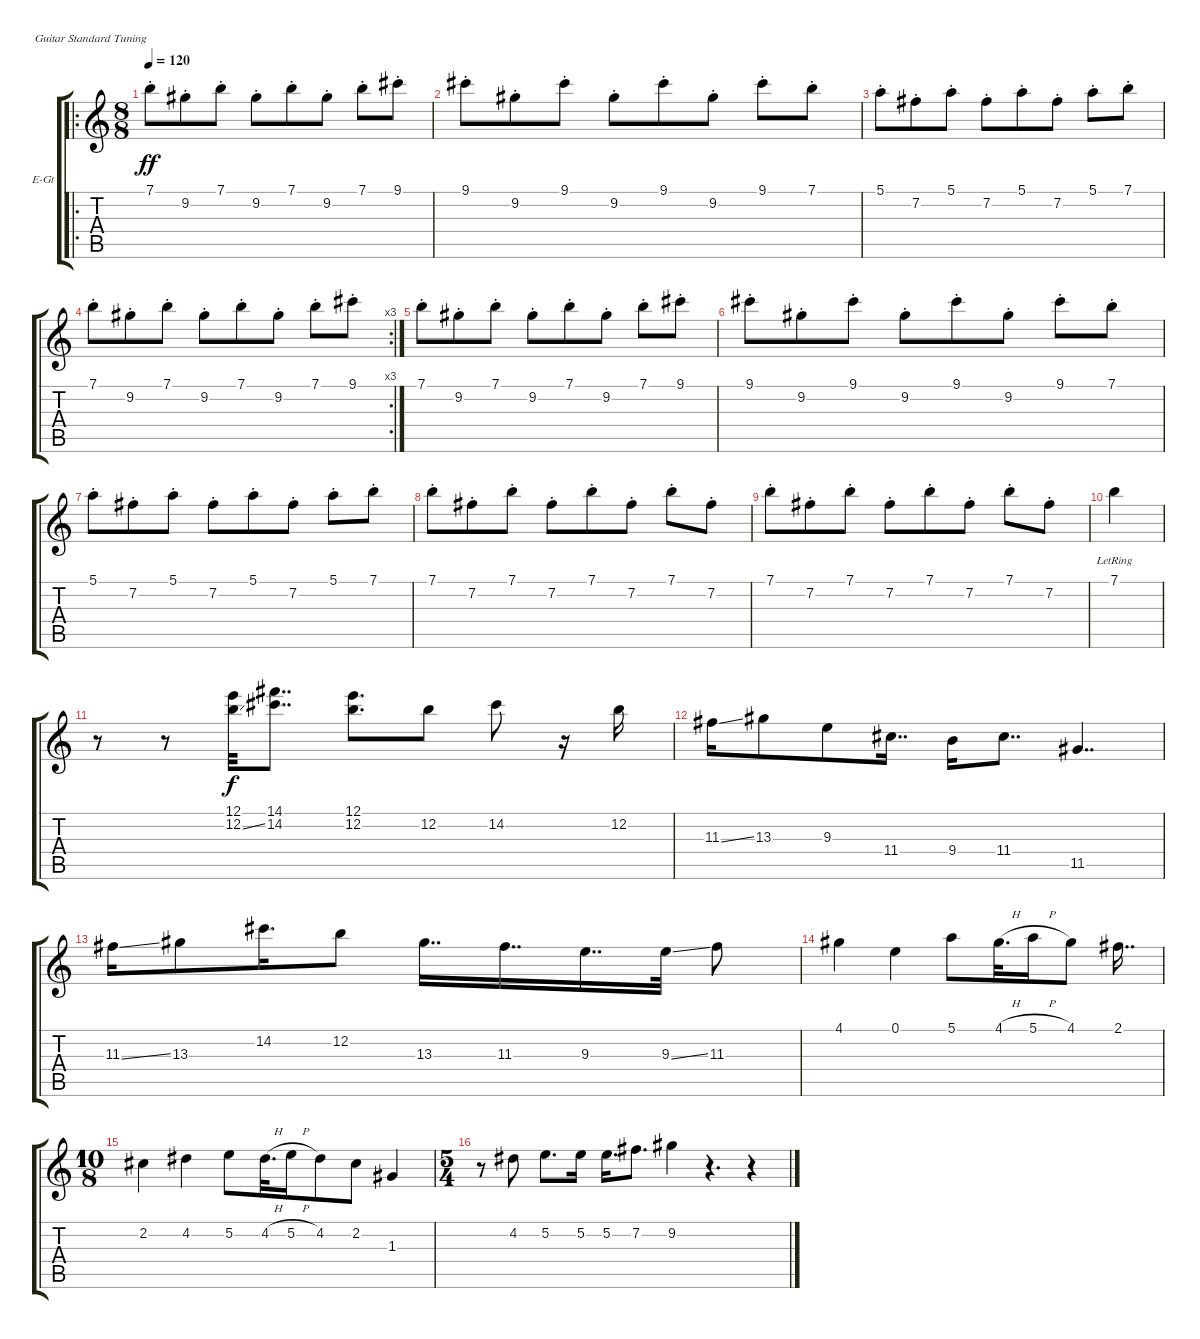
\defaultSystemsLayout 4
\bracketExtendMode groupsimilarinstruments
\firstSystemTrackNameOrientation horizontal
\otherSystemsTrackNameOrientation horizontal
\track ("Electric Guitar" "E-Gt") {instrument acousticguitarsteel}
\staff {score tabs}
\tuning (E4 B3 G3 D3 A2 E2)
\ro
\ts (8 8)
\tempo 120
\clef g2
\ks c
7.1{st}.8{dy ff} 9.2{st}.8 7.1{st}.8 9.2{st}.8 7.1{st}.8 9.2{st}.8 7.1{st}.8 9.1{st}.8 |
9.1{st}.8 9.2{st}.8 9.1{st}.8 9.2{st}.8 9.1{st}.8 9.2{st}.8 9.1{st}.8 7.1{st}.8 |
5.1{st}.8 7.2{st}.8 5.1{st}.8 7.2{st}.8 5.1{st}.8 7.2{st}.8 5.1{st}.8 7.1{st}.8 |
\rc 3
7.1{st}.8 9.2{st}.8 7.1{st}.8 9.2{st}.8 7.1{st}.8 9.2{st}.8 7.1{st}.8 9.1{st}.8 |
7.1{st}.8 9.2{st}.8 7.1{st}.8 9.2{st}.8 7.1{st}.8 9.2{st}.8 7.1{st}.8 9.1{st}.8 |
9.1{st}.8 9.2{st}.8 9.1{st}.8 9.2{st}.8 9.1{st}.8 9.2{st}.8 9.1{st}.8 7.1{st}.8 |
5.1{st}.8 7.2{st}.8 5.1{st}.8 7.2{st}.8 5.1{st}.8 7.2{st}.8 5.1{st}.8 7.1{st}.8 |
7.1{st}.8 7.2{st}.8 7.1{st}.8 7.2{st}.8 7.1{st}.8 7.2{st}.8 7.1{st}.8 7.2{st}.8 |
7.1{st}.8 7.2{st}.8 7.1{st}.8 7.2{st}.8 7.1{st}.8 7.2{st}.8 7.1{st}.8 7.2{st}.8 |
7.1{lr}.4 |
r.8 r.8 (12.2{ss} 12.1).32{dy f} (14.2 14.1).8{dd} (12.1 12.2).8{d} 12.2.8 14.2.8 r.16 12.2.16 |
11.3{ss}.16 13.3.8 9.3.8 11.4.16{dd} 9.4.16 11.4.8{dd} 11.5.4{dd} |
11.3{ss}.16 13.3.8 14.2.16{d} 12.2.8 13.3.16{dd} 11.3.16{dd} 9.3.16{dd} 9.3{ss}.32 11.3.8 |
4.1.4 0.1.4 5.1.8 4.1{h}.32{d} 5.1{h}.16 4.1.8 2.1.16{dd} |
\ts (10 8)
2.2.4 4.2.4 5.2.8 4.2{h}.32{d} 5.2{h}.16 4.2.8 2.2.8 1.3.4 |
\ts (5 4)
r.8 4.2.8 5.2.8{d} 5.2.16 5.2.16{d} 7.2.8{d} 9.2.4 r.4{d} r.4
